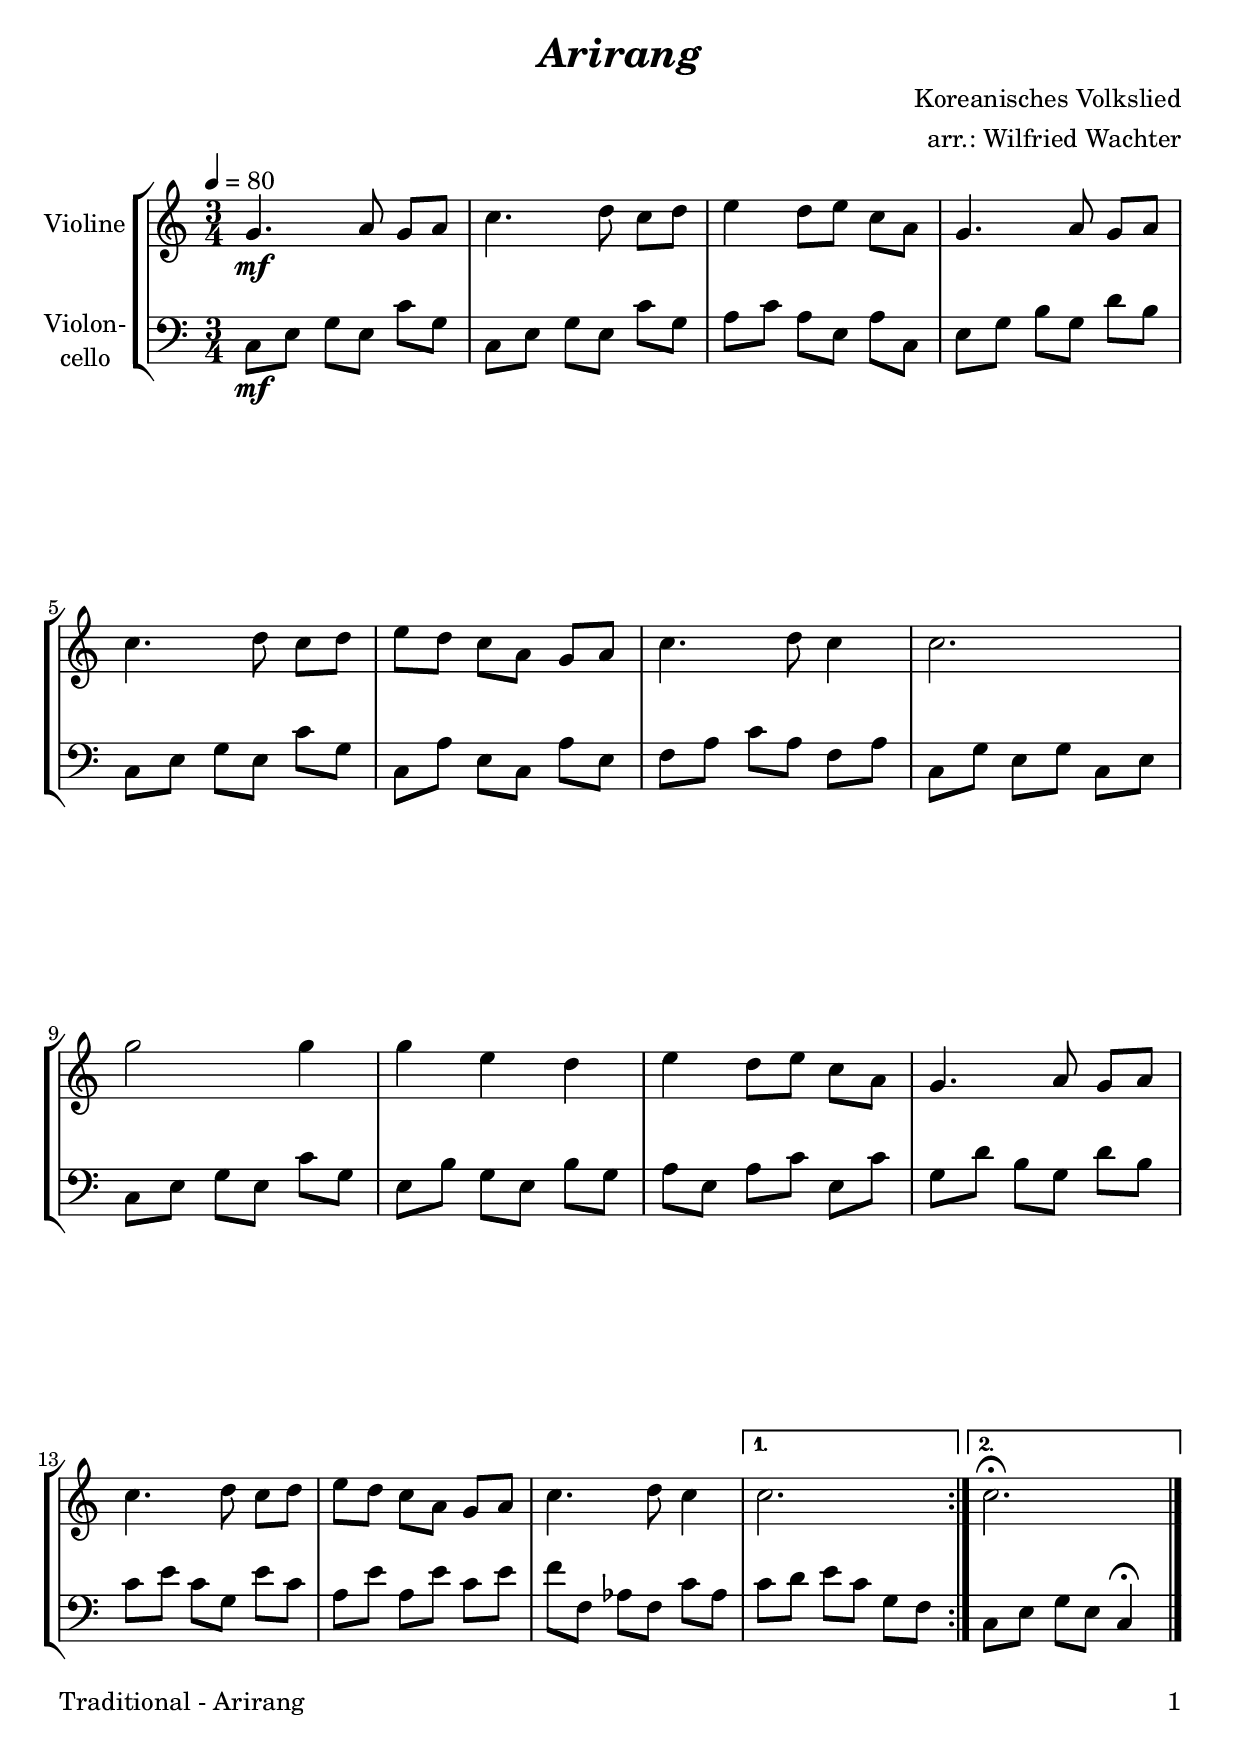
\version "2.24.4"
\include "deutsch.ly"
  
#(set-global-staff-size 22)

\header {
  title     = \markup \bold \italic "Arirang"
  composer  = "Koreanisches Volkslied"
  arranger  = "arr.: Wilfried Wachter"
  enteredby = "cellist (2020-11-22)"
%  piece     = ""
}

voiceconsts = {
  \key g \major
  \time 3/4
  \clef "treble"
  \numericTimeSignature
  \compressEmptyMeasures
  % Set default beaming for all staves
  \set Timing.beamExceptions = #'()
  \set Timing.baseMoment     = #(ly:make-moment 1 4)
  \set Timing.beatStructure  = #'(1 1 1 1)
  \tempo 4=80
}

micl = "clarinet"
mifl = "flute"
miob = "oboe"
mifh = "french horn"
misx = "tenor sax"
mist = "string ensemble 1"
mivl = "violin"
miba = "cello"

va = \relative c' {
  \voiceconsts

  \repeat volta 2 {
    d4.\mf e8 d e
    g4. a8 g a
    h4 a8 h g e
    d4. e8 d e
    g4. a8 g a
    
    h a g e d e
    g4. a8 g4
    g2.
    d'2 d4
    d h a
    h a8 h g e
    
    d4. e8 d e
    g4. a8 g a
    h a g e d e
    g4. a8 g4
  }
  \alternative {
    { g2. }
    { g\fermata }
  } \bar "|."
}

vb = \relative c {
  \voiceconsts
  \clef "bass"

  \repeat volta 2 {
    g8\mf h d h g' d
    g, h d h g' d
    e g e h e g,
    h d fis d a' fis
    g, h d h g' d
    
    g, e' h g e' h
    c e g e c e
    g, d' h d g, h
    g h d h g' d
    h fis' d h fis' d
    e h e g h, g'
    
    d a' fis d a' fis
    g h g d h' g
    e h' e, h' g h
    c c, es c g' es
  }
  \alternative {
    { g a h g d c }
    { g h d h g4\fermata }
  } \bar "|."
}


music = \new StaffGroup <<
      \new Staff {
	\set Staff.midiInstrument = \mivl
	\set Staff.instrumentName = \markup \center-column { "Violine" }
	\transpose g c' { \va }
      }

      \new Staff {
	\set Staff.midiInstrument = \miba
	\set Staff.instrumentName = \markup \center-column { "Violon-" "cello" }
	\transpose g c' { \vb }
      }
>>

\book {
  \paper {
    print-page-number = ##t
    print-first-page-number = ##t
    ragged-last-bottom = ##f
    oddHeaderMarkup = \markup \null
    evenHeaderMarkup = \markup \null
    oddFooterMarkup = \markup {
      \fill-line {
        \if \should-print-page-number
        "Traditional - Arirang" \fromproperty #'page:page-number-string
      }
    }
    evenFooterMarkup = \oddFooterMarkup
  } \score {
    \music
    \layout {}
  }

  \score {
    \unfoldRepeats \music

    \midi {
      \context {
        \Score
      }
    }
  }
}
